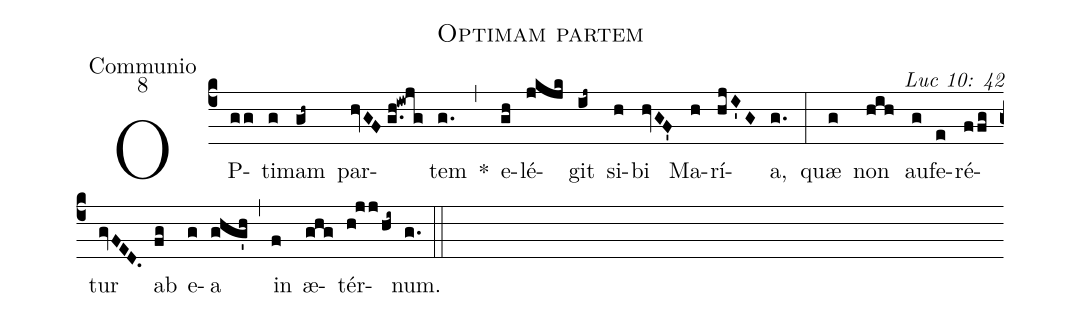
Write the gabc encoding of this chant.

name: Optimam partem;
office-part: Communio;
mode: 8;
commentary: Luc 10: 42;
%%
(c4)OP(gg)ti(g)mam(gh~) par(hvGF//g.h!iwjg)tem(g.) *(,) e(gh)lé(jkjk)git(ij~) si(h)bi(hvGF') Ma(h)rí(hj/I'G)a,(g.) (:)
quæ(g) non(hih) au(g)fe(e)ré(f/fg)tur(gvFED.) ab(fg) e(g)a(ghg'h) (,) in(f) æ(ghg)tér(h!jj/hi~)num.(g.) (::)
